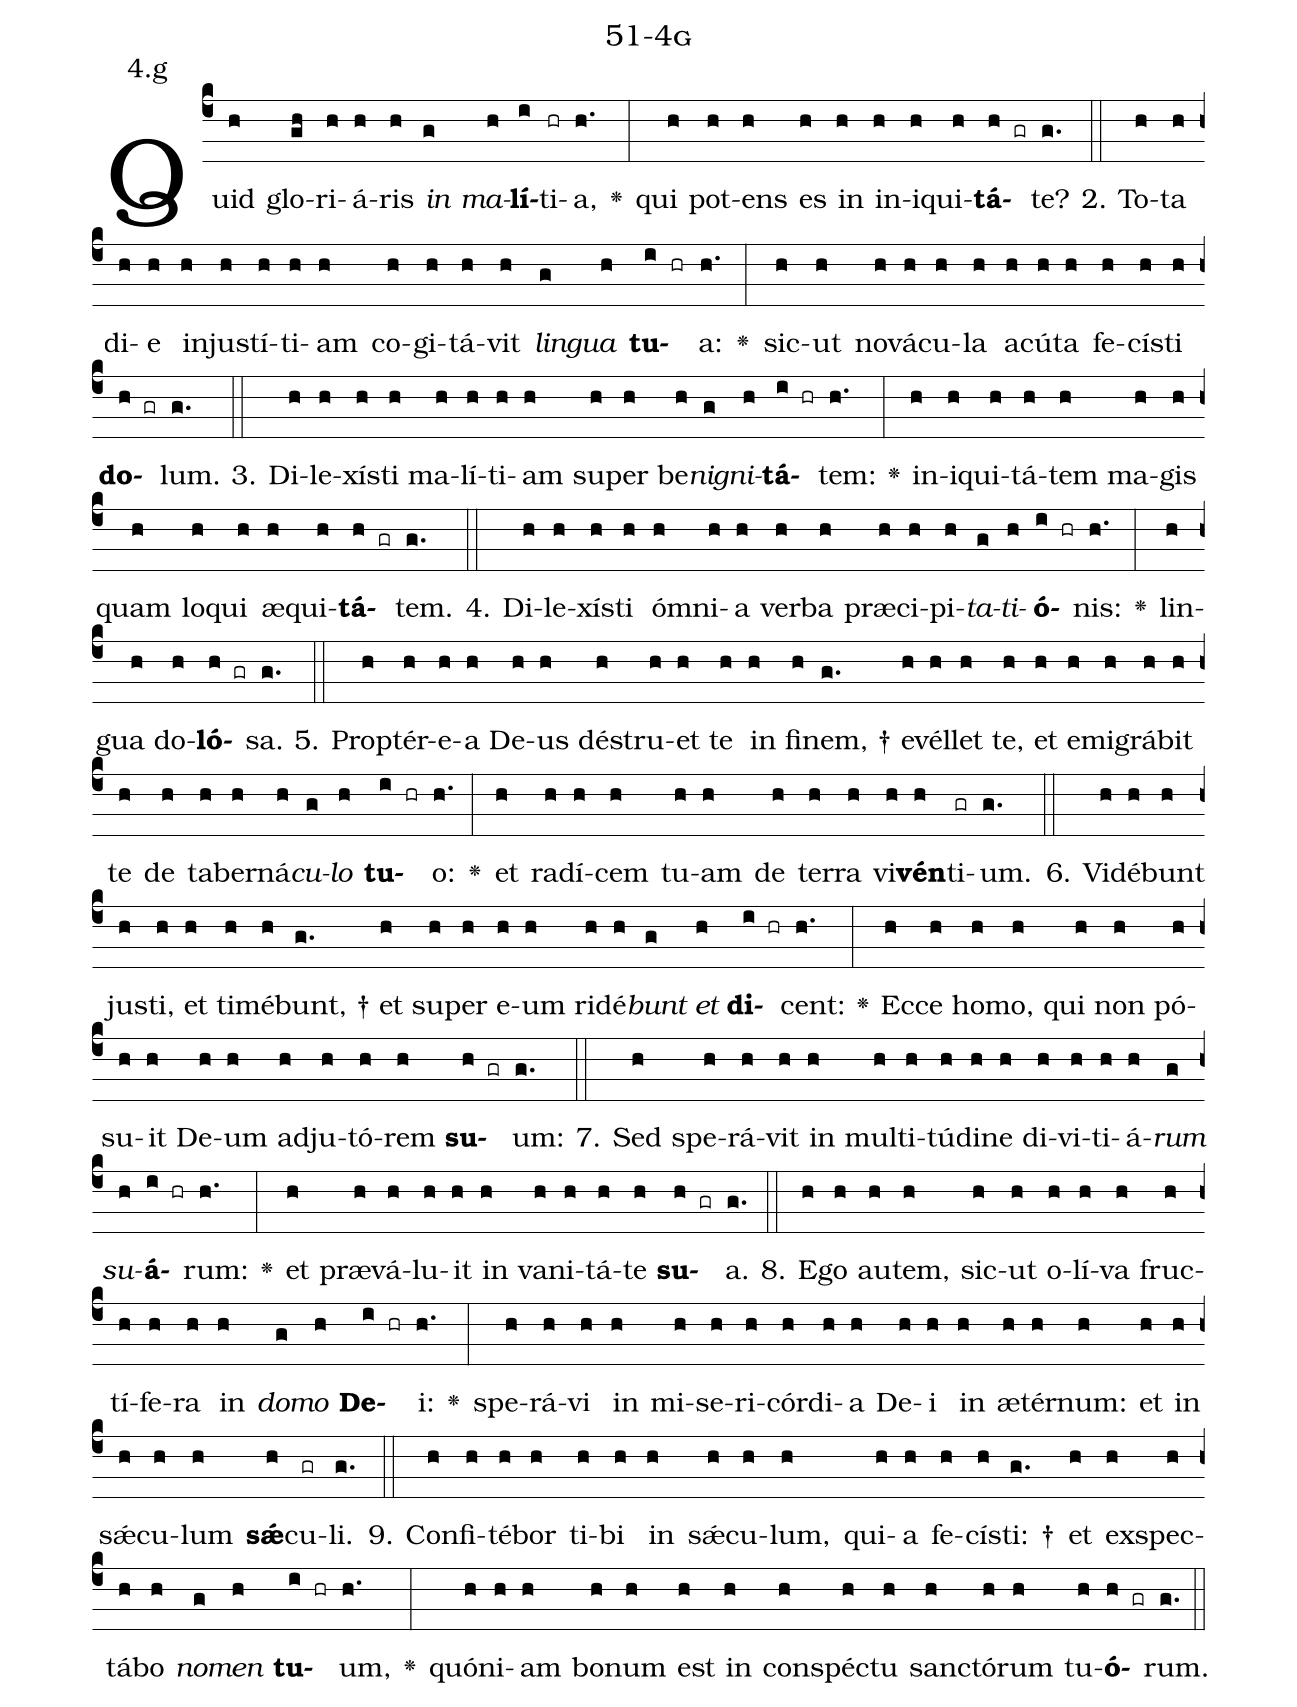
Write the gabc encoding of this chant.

name: 51-4g;
annotation: 4.g;
%%
(c4)Quid(h) glo(gh)ri(h)á(h)ris(h) <i>in</i>(g) <i>ma</i>(h)<b>lí</b>(i)ti(hr)a,(h.) <v>\greheightstar</v>(:) qui(h) pot(h)ens(h) es(h) in(h) in(h)i(h)qui(h)<b>tá</b>(h gr)te?(g.) (::)
2. To(h)ta(h) di(h)e(h) in(h)jus(h)tí(h)ti(h)am(h) co(h)gi(h)tá(h)vit(h) <i>lin</i>(g)<i>gua</i>(h) <b>tu</b>(i hr)a:(h.) <v>\greheightstar</v>(:) sic(h)ut(h) no(h)vá(h)cu(h)la(h) a(h)cú(h)ta(h) fe(h)cís(h)ti(h) <b>do</b>(h gr)lum.(g.) (::)
3. Di(h)le(h)xís(h)ti(h) ma(h)lí(h)ti(h)am(h) su(h)per(h) be(h)<i>ni</i>(g)<i>gni</i>(h)<b>tá</b>(i hr)tem:(h.) <v>\greheightstar</v>(:) in(h)i(h)qui(h)tá(h)tem(h) ma(h)gis(h) quam(h) lo(h)qui(h) æ(h)qui(h)<b>tá</b>(h gr)tem.(g.) (::)
4. Di(h)le(h)xís(h)ti(h) óm(h)ni(h)a(h) ver(h)ba(h) præ(h)ci(h)pi(h)<i>ta</i>(g)<i>ti</i>(h)<b>ó</b>(i hr)nis:(h.) <v>\greheightstar</v>(:) lin(h)gua(h) do(h)<b>ló</b>(h gr)sa.(g.) (::)
5. Prop(h)tér(h)e(h)a(h) De(h)us(h) dé(h)stru(h)et(h) te(h) in(h) fi(h)nem, †(g.) e(h)vél(h)let(h) te,(h) et(h) e(h)mi(h)grá(h)bit(h) te(h) de(h) ta(h)ber(h)ná(h)<i>cu</i>(g)<i>lo</i>(h) <b>tu</b>(i hr)o:(h.) <v>\greheightstar</v>(:) et(h) ra(h)dí(h)cem(h) tu(h)am(h) de(h) ter(h)ra(h) vi(h)<b>vén</b>(h)ti(gr)um.(g.) (::)
6. Vi(h)dé(h)bunt(h) jus(h)ti,(h) et(h) ti(h)mé(h)bunt, †(g.) et(h) su(h)per(h) e(h)um(h) ri(h)dé(h)<i>bunt</i>(g) <i>et</i>(h) <b>di</b>(i hr)cent:(h.) <v>\greheightstar</v>(:) Ec(h)ce(h) ho(h)mo,(h) qui(h) non(h) pó(h)su(h)it(h) De(h)um(h) ad(h)ju(h)tó(h)rem(h) <b>su</b>(h gr)um:(g.) (::)
7. Sed(h) spe(h)rá(h)vit(h) in(h) mul(h)ti(h)tú(h)di(h)ne(h) di(h)vi(h)ti(h)á(h)<i>rum</i>(g) <i>su</i>(h)<b>á</b>(i hr)rum:(h.) <v>\greheightstar</v>(:) et(h) præ(h)vá(h)lu(h)it(h) in(h) va(h)ni(h)tá(h)te(h) <b>su</b>(h gr)a.(g.) (::)
8. E(h)go(h) au(h)tem,(h) sic(h)ut(h) o(h)lí(h)va(h) fruc(h)tí(h)fe(h)ra(h) in(h) <i>do</i>(g)<i>mo</i>(h) <b>De</b>(i hr)i:(h.) <v>\greheightstar</v>(:) spe(h)rá(h)vi(h) in(h) mi(h)se(h)ri(h)cór(h)di(h)a(h) De(h)i(h) in(h) æ(h)tér(h)num:(h) et(h) in(h) sǽ(h)cu(h)lum(h) <b>sǽ</b>(h)cu(gr)li.(g.) (::)
9. Con(h)fi(h)té(h)bor(h) ti(h)bi(h) in(h) sǽ(h)cu(h)lum,(h) qui(h)a(h) fe(h)cís(h)ti: †(g.) et(h) ex(h)spec(h)tá(h)bo(h) <i>no</i>(g)<i>men</i>(h) <b>tu</b>(i hr)um,(h.) <v>\greheightstar</v>(:) quón(h)i(h)am(h) bo(h)num(h) est(h) in(h) con(h)spéc(h)tu(h) sanc(h)tó(h)rum(h) tu(h)<b>ó</b>(h gr)rum.(g.) (::)
